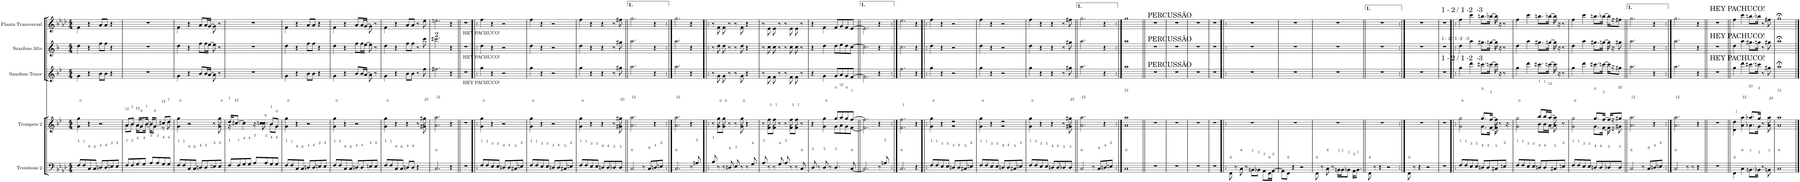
**kern	**kern	**kern	**kern	**kern
*part5	*part4	*part3	*part2	*part1
*staff5	*staff4	*staff3	*staff2	*staff1
*I"Trombone 2	*I"Trompete 2	*I"Saxofone Tenor	*I"Saxofone Alto	*I"Flauta Transversal
*I'Tbn. 2	*I'Tpt.2	*I'Sax. Tn.	*	*I'Fl.
*clefF4	*clefG2	*clefG2	*clefG2	*clefG2
*	*Trd1c2	*Trd8c14	*Trd5c9	*
*k[b-e-a-d-]	*k[b-e-]	*k[b-e-]	*k[b-]	*k[b-e-a-d-]
*f:	*g:	*g:	*d:	*f:
*M4/4	*M4/4	*M4/4	*M4/4	*M4/4
=1	=1	=1	=1	=1
*	*^	*	*	*
8F/L	4gg\	4g\	4g\	4dd\	4f\
8F/	.	.	.	.	.
8C/	4r	2.ryy	4r	4r	4r
8C/J	.	.	.	.	.
8Dn/L	2r	.	8b-\L	8ff\L	8a-/L
8D/	.	.	8b-\J	8ff\J	8a-/J
8En/	.	.	4r	4r	4r
8E/J	.	.	.	.	.
=2	=2	=2	=2	=2	=2
8F/L	8a/L	8a\L	1r	1r	1r
8F/	8b-/J	8b-\J	.	.	.
8G/	16a/KL	16a\KL	.	.	.
.	8g/	8g\	.	.	.
8G/J	.	.	.	.	.
.	[16b-/Jk	[16b-\Jk	.	.	.
8A-/L	16b-/KL]	16b-\KL]	.	.	.
.	8.g/J	8.g\J	.	.	.
8A-/	.	.	.	.	.
8G/	8cc#X/L	8r	.	.	.
8G/J	8dd/J	8dd\	.	.	.
=3	=3	=3	=3	=3	=3
8F/L	4gg\	4g\	4g\	4dd\	4f\
8F/	.	.	.	.	.
8C/	2r	8ryy	4r	4r	4r
*	*v	*v	*	*	*
8C/J	.	.	.	.
8Dn/L	.	8b-/L	8ff\L	8a-/L
8D/	.	16b-/L	16ff\L	16a-/L
.	.	[16a/JJ	[16ee\JJ	[16g/JJ
8En/	8r	8a\]	8ee\]	8g\]
*	*^	*	*	*
8E/J	8gg\	8g\	8r	8r	8r
=4	=4	=4	=4	=4	=4
8F/L	16dd/KL	16r	1r	1r	1r
.	[8.cc#X/J	2ryy	.	.	.
8F/	.	.	.	.	.
8G/	4cc#\]	.	.	.	.
8G/J	.	.	.	.	.
8A-/L	16r	.	.	.	.
.	8.ccn\	8.cc\	.	.	.
8A-/	.	.	.	.	.
8G/	8b-/L	8b-\L	.	.	.
8G/J	8g/J	8g\J	.	.	.
=5	=5	=5	=5	=5	=5
8F/L	4gg\	4g\	4g\	4dd\	4f\
8F/	.	.	.	.	.
8C/	4r	2.ryy	4r	4r	4r
8C/J	.	.	.	.	.
8Dn/L	2r	.	8b-\L	8ff\L	8a-/L
8D/	.	.	8b-\J	8ff\J	8a-/J
8En/	.	.	4r	4r	4r
8E/J	.	.	.	.	.
=6	=6	=6	=6	=6	=6
8F/L	4gg\	4g\	4g\	4dd\	4f\
8F/	.	.	.	.	.
8C/	4r	2.ryy	4r	4r	4r
8C/J	.	.	.	.	.
8Dn/L	2r	.	8b-/L	8ff\L	8a-/L
8D/	.	.	16b-/L	16ff\L	16a-/L
.	.	.	[16a/JJ	[16ee\JJ	[16g/JJ
8En/	.	.	8a\]	8ee\]	8g\]
8E/J	.	.	8r	8r	8r
=7	=7	=7	=7	=7	=7
8F/L	4gg\	4g\	4g\	4dd\	4f\
8F/	.	.	.	.	.
8C/	4r	8ryy	4r	4r	4r
*	*v	*v	*	*	*
8C/J	.	.	.	.
8Dn/L	4r	8b-\L	8ff\L	8a-/L
8D/J	.	8b-\J	8ff\J	8a-/J
4r	8r	8r	8r	8r
*	*^	*	*	*
.	8gg#X\	8g#X\	8ff\	8ccc\	8ee-\
=8	=8	=8	=8	=8	=8
!	!	!	!	!LO:TX:a:t=2	!
2.C/	2.aa\	2.a\	2.ff#X\	2.ccc#X\	2.een\
4r	4r	4ryy	4r	4r	4r
=9||	=9||	=9||	=9||	=9||	=9||
!	!	!	!	!	!LO:TX:b:t=HEY PACHUCO!
!	!	!	!	!LO:TX:b:t=HEY PACHUCO!	!
!	!	!	!LO:TX:b:t=HEY PACHUCO!	!	!
*	*v	*v	*	*	*
1r	1r	1r	1r	1r
=10!|:	=10!|:	=10!|:	=10!|:	=10!|:
*	*^	*	*	*
8F/L	4gg\	4g\	4gg\	4dd\	4ff\
8F/	.	.	.	.	.
8E-/	4r	2.ryy	4r	4r	4r
8E-/J	.	.	.	.	.
8Dn/L	2r	.	2r	2r	2r
8D/	.	.	.	.	.
8C#X/	.	.	.	.	.
8En/J	.	.	.	.	.
=11	=11	=11	=11	=11	=11
8F/L	4gg\	4g\	4gg\	4dd\	4ff\
8F/	.	.	.	.	.
8E-/	4r	2.ryy	4r	4r	4r
8E-/J	.	.	.	.	.
8Dn/L	2r	.	2r	2r	2r
8D/	.	.	.	.	.
8C#X/	.	.	.	.	.
8En/J	.	.	.	.	.
=12	=12	=12	=12	=12	=12
8F/L	4gg\	4g\	4gg\	4dd\	4ff\
8F/	.	.	.	.	.
8E-/	4r	8ryy	4r	4r	4r
*	*v	*v	*	*	*
8E-/J	.	.	.	.
8Dn/L	4r	4r	4r	4r
8D/	.	.	.	.
8D-X/	8r	8r	8r	8r
*	*^	*	*	*
8D-/J	8gg#X\	8g#X\	8gg#X\	8gg#X\	8ff#X\
=13||	=13||	=13||	=13||	=13||	=13||
2C/	2.aa\	2.a\	2.aa\	2.aa\	2.gg\
8r	.	.	.	.	.
8C/L	.	.	.	.	.
8Dn/	4r	4ryy	4r	4r	4r
8En/J	.	.	.	.	.
=14:|!	=14:|!	=14:|!	=14:|!	=14:|!	=14:|!
2.C/	2.aa\	2.a\	2.aa\	2.aa\	2.gg\
8r	4r	4ryy	4r	4r	4r
8An/	.	.	.	.	.
=15!|:	=15!|:	=15!|:	=15!|:	=15!|:	=15!|:
8B-/	8r	8ryy	8r	8r	8r
8r	8gg\	8g\L	8g\	8dd\	8f\
8r	8gg\	8g\J	8g\	8dd\	8f\
8Dn/	8r	4ryy	8r	8r	8r
8E-/	8r	.	8r	8r	8r
8r	8gg\	8g\	8g\	8dd\	8f\
8r	4r	4ryy	4r	4r	4r
8G/	.	.	.	.	.
=16	=16	=16	=16	=16	=16
8A-/	8r	8ryy	8r	8r	8r
8r	8ff\	8f\L	8f\	8cc\	8e-\
8r	8ff\	8f\J	8f\	8cc\	8e-\
8G/	8r	4ryy	8r	8r	8r
8A-/	8r	.	8r	8r	8r
8r	8ff\	8f\L	8f\	8cc\	8e-\
8r	8ff\	8f\J	8f\	8cc\	8e-\
8C/	8r	8ryy	8r	8r	8r
=17	=17	=17	=17	=17	=17
8D-/	4r	4ryy	4r	4r	4r
8r	.	.	.	.	.
8D-/	4gg\	4g\	4g\	4dd\	4f\
8r	.	.	.	.	.
4.D-/	8gg/L	8g\L	8g/L	8dd\L	8f/L
.	8aa/	8a\	8a/	8ee\	8g/
.	8gg/	8g\	8g/	8dd\	8f/
[8C/	[8ff/J	[8f\J	[8f/J	[8cc\J	[8e-/J
=18||	=18||	=18||	=18||	=18||	=18||
2.C/]	2.ff\]	2.f\]	2.f\]	2.cc\]	2.e-\]
8r	4r	4ryy	4r	4r	4r
8An/	.	.	.	.	.
=19:|!	=19:|!	=19:|!	=19:|!	=19:|!	=19:|!
2.C/	2.ff\	2.f\	2.ff\	2.cc\	2.ee-\
4r	4r	4ryy	4r	4r	4r
=20!|:	=20!|:	=20!|:	=20!|:	=20!|:	=20!|:
8F/L	4gg\	4g\	4gg\	4dd\	4ff\
8F/	.	.	.	.	.
8E-/	4r	4ryy	4r	4r	4r
8E-/J	.	.	.	.	.
8Dn/L	2r	2r	2r	2r	2r
8D/	.	.	.	.	.
8C#X/	.	.	.	.	.
8En/J	.	.	.	.	.
=21	=21	=21	=21	=21	=21
8F/L	4gg\	4g\	4gg\	4dd\	4ff\
8F/	.	.	.	.	.
8E-/	4r	4ryy	4r	4r	4r
8E-/J	.	.	.	.	.
8Dn/L	2r	2r	2r	2r	2r
8D/	.	.	.	.	.
8C#X/	.	.	.	.	.
8En/J	.	.	.	.	.
=22	=22	=22	=22	=22	=22
8F/L	4gg\	4g\	4gg\	4dd\	4ff\
8F/	.	.	.	.	.
8E-/	4r	8ryy	4r	4r	4r
*	*v	*v	*	*	*
8E-/J	.	.	.	.
8Dn/L	4r	4r	4r	4r
8D/	.	.	.	.
8D-X/	8r	8r	8r	8r
*	*^	*	*	*
8D-/J	8gg#X\	8g#X\	8gg#X\	8gg#X\	8ff#X\
=23||	=23||	=23||	=23||	=23||	=23||
2C/	2.aa\	2.a\	2.aa\	2.aa\	2.gg\
8r	.	.	.	.	.
8C/L	.	.	.	.	.
8Dn/	4r	4ryy	4r	4r	4r
8En/J	.	.	.	.	.
=24:|!	=24:|!	=24:|!	=24:|!	=24:|!	=24:|!
1C	1aa	1a	1aa	1aa	1gg
=25||	=25||	=25||	=25||	=25||	=25||
!	!	!	!	!	!LO:TX:a:t=PERCUSSÃO
!	!	!	!	!LO:TX:a:t=PERCUSSÃO	!
!	!	!	!LO:TX:a:t=PERCUSSÃO	!	!
*	*v	*v	*	*	*
1r	1r	1r	1r	1r
=26	=26	=26	=26	=26
1r	1r	1r	1r	1r
=27	=27	=27	=27	=27
1r	1r	1r	1r	1r
=28	=28	=28	=28	=28
1r	1r	1r	1r	1r
=29!|:	=29!|:	=29!|:	=29!|:	=29!|:
8FF\	1r	1r	1r	1r
8r	.	.	.	.
8C\	.	.	.	.
8r	.	.	.	.
8BBn\L	.	.	.	.
8BB-X\J	.	.	.	.
8AA-\L	.	.	.	.
16FF\L	.	.	.	.
[16AA-\JJ	.	.	.	.
=30	=30	=30	=30	=30
8AA-\L]	1r	1r	1r	1r
8FF\J	.	.	.	.
4r	.	.	.	.
2r	.	.	.	.
=31	=31	=31	=31	=31
8FF\	1r	1r	1r	1r
8r	.	.	.	.
8C\	.	.	.	.
8r	.	.	.	.
16BBn\LL	.	.	.	.
16BB\J	.	.	.	.
8BB-X\J	.	.	.	.
16AA-\KL	.	.	.	.
8.BB-\J	.	.	.	.
=32||	=32||	=32||	=32||	=32||
8FF\	1r	1r	1r	1r
8r	.	.	.	.
4r	.	.	.	.
2r	.	.	.	.
=33:|!	=33:|!	=33:|!	=33:|!	=33:|!
8FF\	1r	1r	1r	1r
8r	.	.	.	.
4r	.	.	.	.
2r	.	.	.	.
=34	=34	=34	=34	=34
!	!	!	!	!LO:TX:a:t=1 - 2 / 1 -2  -3
!	!	!	!LO:TX:a:t=1 - 2 / 1 -2  -3	!
!	!	!LO:TX:a:t=1 - 2 / 1 -2  -3	!	!
1r	1r	1r	1r	1r
=35!|:	=35!|:	=35!|:	=35!|:	=35!|:
*	*^	*	*	*
8F/L	2gg\	2g\	4gg\	4dd\	4ff\
8F/	.	.	.	.	.
8E-/	.	.	4ddd\	4aa\	4ccc\
8E-/J	.	.	.	.	.
8Dn/L	8.gg/L	8.g\L	8.ccc#X\L	8.gg#X\L	8.bbn\L
8D/	.	.	.	.	.
.	[16ff/Jk	[16f\Jk	[16cccn\Jk	[16ggn\Jk	[16bb-X\Jk
8C#X/	16ff\]	16f\]	16ccc\]	16gg\]	16bb-\]
.	8r	8.ryy	16r	16r	16r
8En/J	.	.	8r	8r	8r
.	16r	.	.	.	.
=36	=36	=36	=36	=36	=36
8F/L	2gg\	2g\	4gg\	4dd\	4ff\
8F/	.	.	.	.	.
8E-/	.	.	4ddd\	4aa\	4ccc\
8E-/J	.	.	.	.	.
8Dn/L	8bb-/L	8b-\L	8.ccc#X\L	8.gg#X\L	8.bbn\L
8D/	16bb-/L	16b-\L	.	.	.
.	[16aa/JJ	[16a\JJ	[16cccn\Jk	[16ggn\Jk	[16bb-X\Jk
8C#X/	8aa\]	8a\]	16ccc\]	16gg\]	16bb-\]
.	.	.	16r	16r	16r
8En/J	8r	8ryy	8r	8r	8r
=37	=37	=37	=37	=37	=37
8F/L	2gg\	2g\	4gg\	4dd\	4ff\
8F/	.	.	.	.	.
8E-/	.	.	4ddd\	4aa\	4ccc\
8E-/J	.	.	.	.	.
8Dn/L	8.gg/L	8.g\L	8.ccc#X\L	8.gg#X\L	8.bbn\L
8D/	.	.	.	.	.
.	[16ff/Jk	[16f\Jk	[16cccn\Jk	[16ggn\Jk	[16bb-X\Jk
8D-X/	16ff/LL]	16f\]	16ccc\LL]	16gg\]	16bb-\LL]
.	16r	16r	16r	16r	16r
8D-/J	8gg#X/J	8g#X\	8gg#X\J	8gg#X\	8ff#X\J
=38||	=38||	=38||	=38||	=38||	=38||
2C/	2.aa\	2.a\	2.aa\	2.aa\	2.gg\
8r	.	.	.	.	.
8C/L	.	.	.	.	.
8Dn/	4r	4ryy	4r	4r	4r
8En/J	.	.	.	.	.
=39:|!	=39:|!	=39:|!	=39:|!	=39:|!	=39:|!
2C/	2.aa\	2.a\	2.aa\	2.aa\	2.gg\
8r	.	.	.	.	.
8r	.	.	.	.	.
4r	4r	4ryy	4r	4r	4r
=40||	=40||	=40||	=40||	=40||	=40||
!	!	!	!	!	!LO:TX:a:t=HEY PACHUCO!
!	!	!	!	!LO:TX:a:t=HEY PACHUCO!	!
!	!	!	!LO:TX:a:t=HEY PACHUCO!	!	!
*	*v	*v	*	*	*
1r	1r	1r	1r	1r
=41||	=41||	=41||	=41||	=41||
*	*^	*	*	*
4FF\	4dd\	4d\	4gg\	4dd\	4ff\
4C\	4aa\	4a\	4ddd\	4aa\	4ccc\
8.BBn\L	8.aa-X/L	8.a-X\L	8.ccc#X\L	8.gg#X\L	8.bbn\L
16BB-X\Jk	16gg/Jk	16g\Jk	16cccn\Jk	16ggn\Jk	16bb-X\Jk
8r	8r	8ryy	8r	8r	8r
8BBn\	8aa-\	8a-\	8gg#X\	8gg#X\	8ff#X\
=42	=42	=42	=42	=42	=42
1C	1aa	1a	1aa;<	1aa;<	1gg;<
*	*v	*v	*	*	*
==	==	==	==	==
*-	*-	*-	*-	*-
